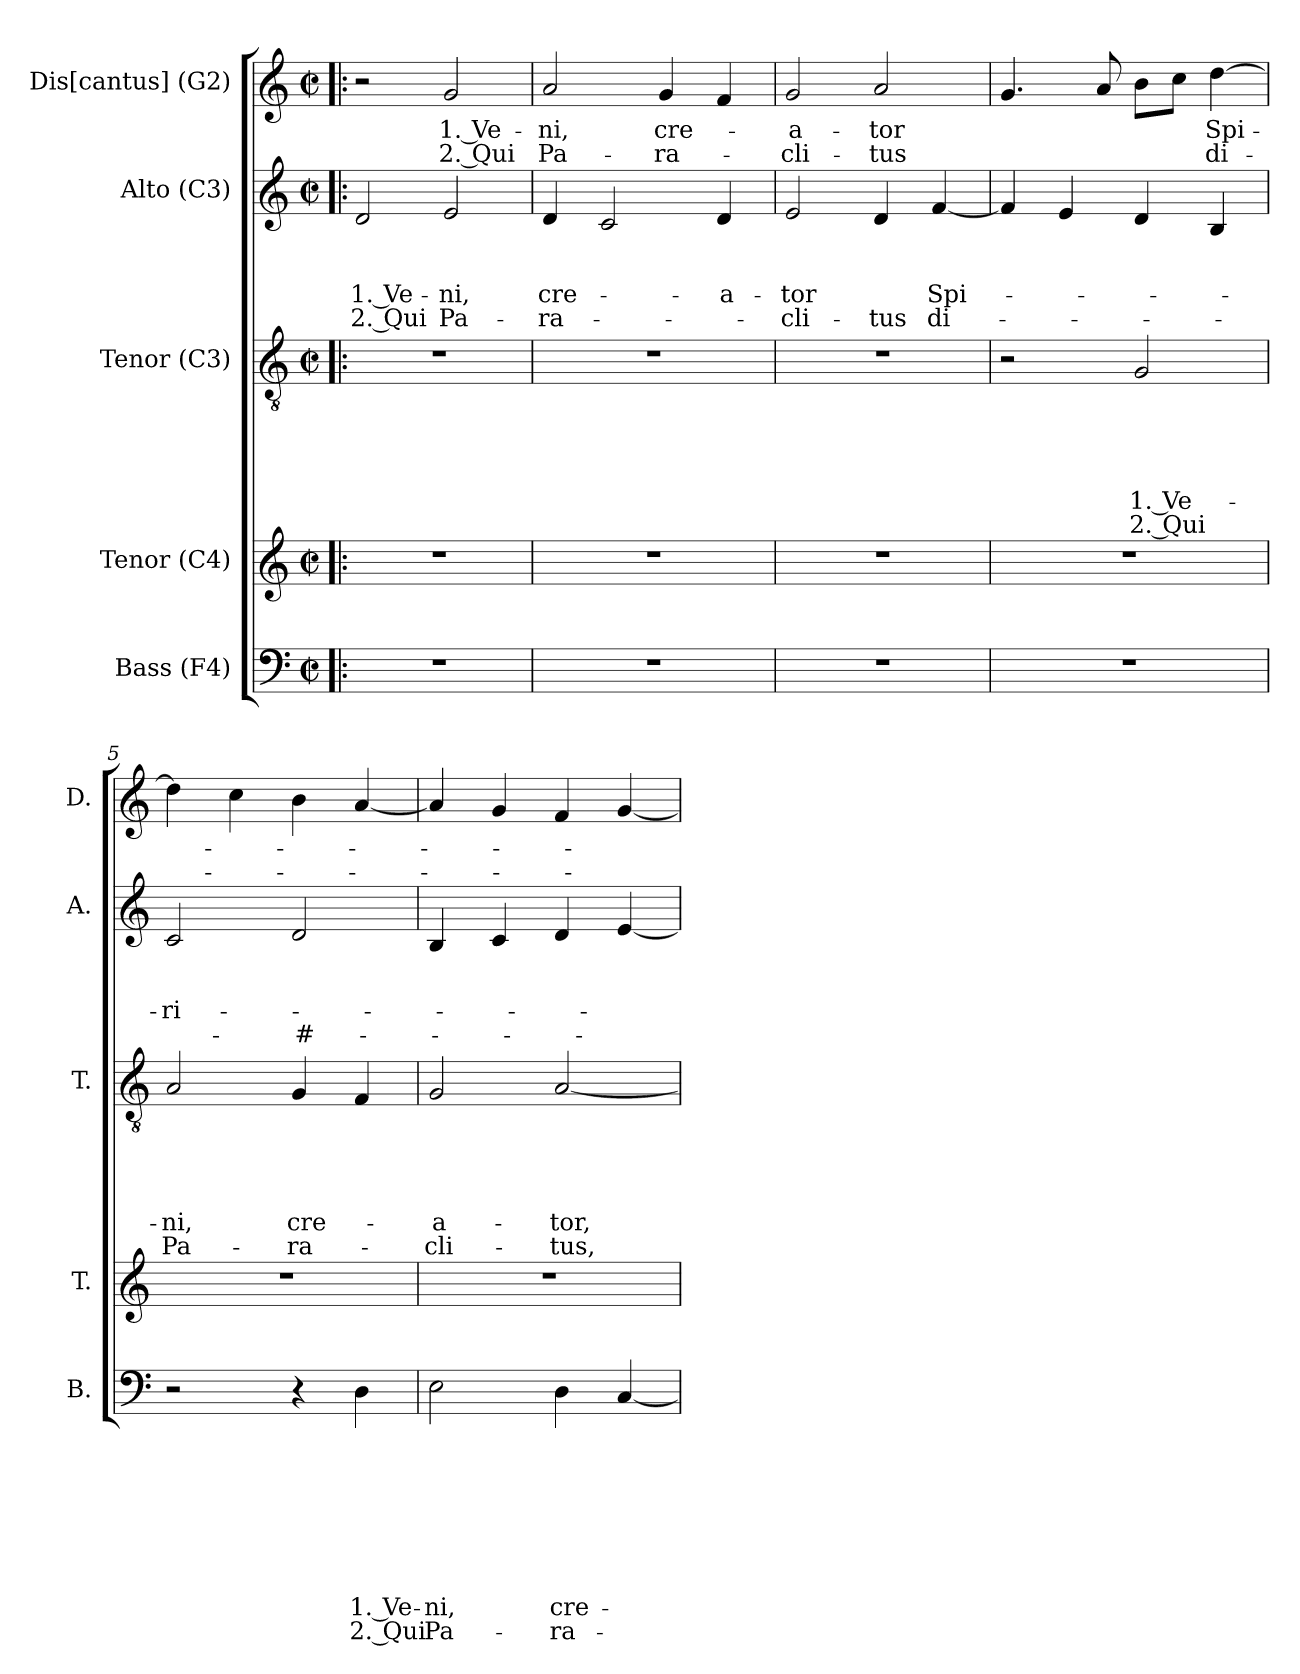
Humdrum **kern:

**kern	**text	**text	**text	**text	**text	**text	**text	**text	**text	**kern	**kern	**text	**text	**text	**text	**text	**text	**kern	**text	**text	**text	**text	**kern	**text	**text
*part5	*part5	*part5	*part5	*part5	*part5	*part5	*part5	*part5	*part5	*part4	*part3	*part3	*part3	*part3	*part3	*part3	*part3	*part2	*part2	*part2	*part2	*part2	*part1	*part1	*part1
*staff5	*staff5	*staff5	*staff5	*staff5	*staff5	*staff5	*staff5	*staff5	*staff5	*staff4	*staff3	*staff3	*staff3	*staff3	*staff3	*staff3	*staff3	*staff2	*staff2	*staff2	*staff2	*staff2	*staff1	*staff1	*staff1
*I"Bass (F4)	*	*	*	*	*	*	*	*	*	*I"Tenor (C4)	*I"Tenor (C3)	*	*	*	*	*	*	*I"Alto (C3)	*	*	*	*	*I"Dis[cantus] (G2)	*	*
*I'B.	*	*	*	*	*	*	*	*	*	*I'T.	*I'T.	*	*	*	*	*	*	*I'A.	*	*	*	*	*I'D.	*	*
*clefF4	*	*	*	*	*	*	*	*	*	*clefG2	*clefGv2	*	*	*	*	*	*	*clefG2	*	*	*	*	*clefG2	*	*
*k[]	*	*	*	*	*	*	*	*	*	*k[]	*k[]	*	*	*	*	*	*	*k[]	*	*	*	*	*k[]	*	*
*C:	*	*	*	*	*	*	*	*	*	*C:	*C:	*	*	*	*	*	*	*C:	*	*	*	*	*C:	*	*
*M2/2	*	*	*	*	*	*	*	*	*	*M2/2	*M2/2	*	*	*	*	*	*	*M2/2	*	*	*	*	*M2/2	*	*
*met(c|)	*	*	*	*	*	*	*	*	*	*met(c|)	*met(c|)	*	*	*	*	*	*	*met(c|)	*	*	*	*	*met(c|)	*	*
=1!|:	=1!|:	=1!|:	=1!|:	=1!|:	=1!|:	=1!|:	=1!|:	=1!|:	=1!|:	=1!|:	=1!|:	=1!|:	=1!|:	=1!|:	=1!|:	=1!|:	=1!|:	=1!|:	=1!|:	=1!|:	=1!|:	=1!|:	=1!|:	=1!|:	=1!|:
!	!	!	!	!	!	!	!	!	!	!	!	!	!	!	!	!	!	!	!	!	!LO:LY:b:rj	!LO:LY:b:rj	!	!	!
1r	.	.	.	.	.	.	.	.	.	1r	1r	.	.	.	.	.	.	2d/	.	.	1. Ve-	2. Qui	2r	.	.
!	!	!	!	!	!	!	!	!	!	!	!	!	!	!	!	!	!	!	!	!	!LO:LY:b	!LO:LY:b	!	!LO:LY:b:rj	!LO:LY:b:rj
.	.	.	.	.	.	.	.	.	.	.	.	.	.	.	.	.	.	2e/	.	.	-ni,	Pa-	2g/	1. Ve-	2. Qui
=2	=2	=2	=2	=2	=2	=2	=2	=2	=2	=2	=2	=2	=2	=2	=2	=2	=2	=2	=2	=2	=2	=2	=2	=2	=2
!	!	!	!	!	!	!	!	!	!	!	!	!	!	!	!	!	!	!	!	!	!LO:LY:b	!LO:LY:b	!	!LO:LY:b	!LO:LY:b
1r	.	.	.	.	.	.	.	.	.	1r	1r	.	.	.	.	.	.	4d/	.	.	cre-	-ra-	2a/	-ni,	Pa-
.	.	.	.	.	.	.	.	.	.	.	.	.	.	.	.	.	.	2c/	.	.	.	.	.	.	.
!	!	!	!	!	!	!	!	!	!	!	!	!	!	!	!	!	!	!	!	!	!	!	!	!LO:LY:b	!LO:LY:b
.	.	.	.	.	.	.	.	.	.	.	.	.	.	.	.	.	.	.	.	.	.	.	4g/	cre-	-ra-
!	!	!	!	!	!	!	!	!	!	!	!	!	!	!	!	!	!	!	!	!	!LO:LY:b	!	!	!	!
.	.	.	.	.	.	.	.	.	.	.	.	.	.	.	.	.	.	4d/	.	.	-a-	.	4f/	.	.
=3	=3	=3	=3	=3	=3	=3	=3	=3	=3	=3	=3	=3	=3	=3	=3	=3	=3	=3	=3	=3	=3	=3	=3	=3	=3
!	!	!	!	!	!	!	!	!	!	!	!	!	!	!	!	!	!	!	!	!	!LO:LY:b	!LO:LY:b	!	!LO:LY:b	!LO:LY:b
1r	.	.	.	.	.	.	.	.	.	1r	1r	.	.	.	.	.	.	2e/	.	.	-tor	-cli-	2g/	-a-	-cli-
!	!	!	!	!	!	!	!	!	!	!	!	!	!	!	!	!	!	!	!	!	!	!LO:LY:b	!	!LO:LY:b	!LO:LY:b
.	.	.	.	.	.	.	.	.	.	.	.	.	.	.	.	.	.	4d/	.	.	.	-tus	2a/	-tor	-tus
!	!	!	!	!	!	!	!	!	!	!	!	!	!	!	!	!	!	!	!	!	!LO:LY:b	!LO:LY:b	!	!	!
.	.	.	.	.	.	.	.	.	.	.	.	.	.	.	.	.	.	[<4f/	.	.	Spi-	di-	.	.	.
=4	=4	=4	=4	=4	=4	=4	=4	=4	=4	=4	=4	=4	=4	=4	=4	=4	=4	=4	=4	=4	=4	=4	=4	=4	=4
1r	.	.	.	.	.	.	.	.	.	1r	2r	.	.	.	.	.	.	4f/]	.	.	.	.	4.g/	.	.
.	.	.	.	.	.	.	.	.	.	.	.	.	.	.	.	.	.	4e/	.	.	.	.	.	.	.
.	.	.	.	.	.	.	.	.	.	.	.	.	.	.	.	.	.	.	.	.	.	.	8a/	.	.
!	!	!	!	!	!	!	!	!	!	!	!	!	!	!	!	!LO:LY:b:rj	!LO:LY:b:rj	!	!	!	!	!	!	!	!
.	.	.	.	.	.	.	.	.	.	.	2G/	.	.	.	.	1. Ve-	2. Qui	4d/	.	.	.	.	8b\L	.	.
.	.	.	.	.	.	.	.	.	.	.	.	.	.	.	.	.	.	.	.	.	.	.	8cc\J	.	.
!	!	!	!	!	!	!	!	!	!	!	!	!	!	!	!	!	!	!	!	!	!	!	!	!LO:LY:b	!LO:LY:b
.	.	.	.	.	.	.	.	.	.	.	.	.	.	.	.	.	.	4B/	.	.	.	.	[>4dd\	Spi-	di-
=5	=5	=5	=5	=5	=5	=5	=5	=5	=5	=5	=5	=5	=5	=5	=5	=5	=5	=5	=5	=5	=5	=5	=5	=5	=5
!	!	!	!	!	!	!	!	!	!	!	!	!	!	!	!	!LO:LY:b	!LO:LY:b	!	!	!	!LO:LY:b	!	!	!	!
2r	.	.	.	.	.	.	.	.	.	1r	2A/	.	.	.	.	-ni,	Pa-	2c/	.	.	-ri-	.	4dd\]	.	.
.	.	.	.	.	.	.	.	.	.	.	.	.	.	.	.	.	.	.	.	.	.	.	4cc\	.	.
!	!	!	!	!	!	!	!	!	!	!	!	!	!	!	!	!LO:LY:b	!LO:LY:b	!	!	!	!	!LO:LY:b	!	!	!
4r	.	.	.	.	.	.	.	.	.	.	4G/	.	.	.	.	cre-	-ra-	2d/	.	.	.	-#-	4b\	.	.
!	!	!	!	!	!	!	!	!LO:LY:b:rj	!LO:LY:b:rj	!	!	!	!	!	!	!	!	!	!	!	!	!	!	!	!
4D\	.	.	.	.	.	.	.	1. Ve-	2. Qui	.	4F/	.	.	.	.	.	.	.	.	.	.	.	[<4a/	.	.
=6	=6	=6	=6	=6	=6	=6	=6	=6	=6	=6	=6	=6	=6	=6	=6	=6	=6	=6	=6	=6	=6	=6	=6	=6	=6
!	!	!	!	!	!	!	!	!LO:LY:b	!LO:LY:b	!	!	!	!	!	!	!LO:LY:b	!LO:LY:b	!	!	!	!	!	!	!	!
2E\	.	.	.	.	.	.	.	-ni,	Pa-	1r	2G/	.	.	.	.	-a-	-cli-	4B/	.	.	.	.	4a/]	.	.
.	.	.	.	.	.	.	.	.	.	.	.	.	.	.	.	.	.	4c/	.	.	.	.	4g/	.	.
!	!	!	!	!	!	!	!	!LO:LY:b	!LO:LY:b	!	!	!	!	!	!	!LO:LY:b	!LO:LY:b	!	!	!	!	!	!	!	!
4D\	.	.	.	.	.	.	.	cre-	-ra-	.	[<2A/	.	.	.	.	-tor,	-tus,	4d/	.	.	.	.	4f/	.	.
[<4C/	.	.	.	.	.	.	.	.	.	.	.	.	.	.	.	.	.	[<4e/	.	.	.	.	[<4g/	.	.
=	=	=	=	=	=	=	=	=	=	=	=	=	=	=	=	=	=	=	=	=	=	=	=	=	=
*-	*-	*-	*-	*-	*-	*-	*-	*-	*-	*-	*-	*-	*-	*-	*-	*-	*-	*-	*-	*-	*-	*-	*-	*-	*-
